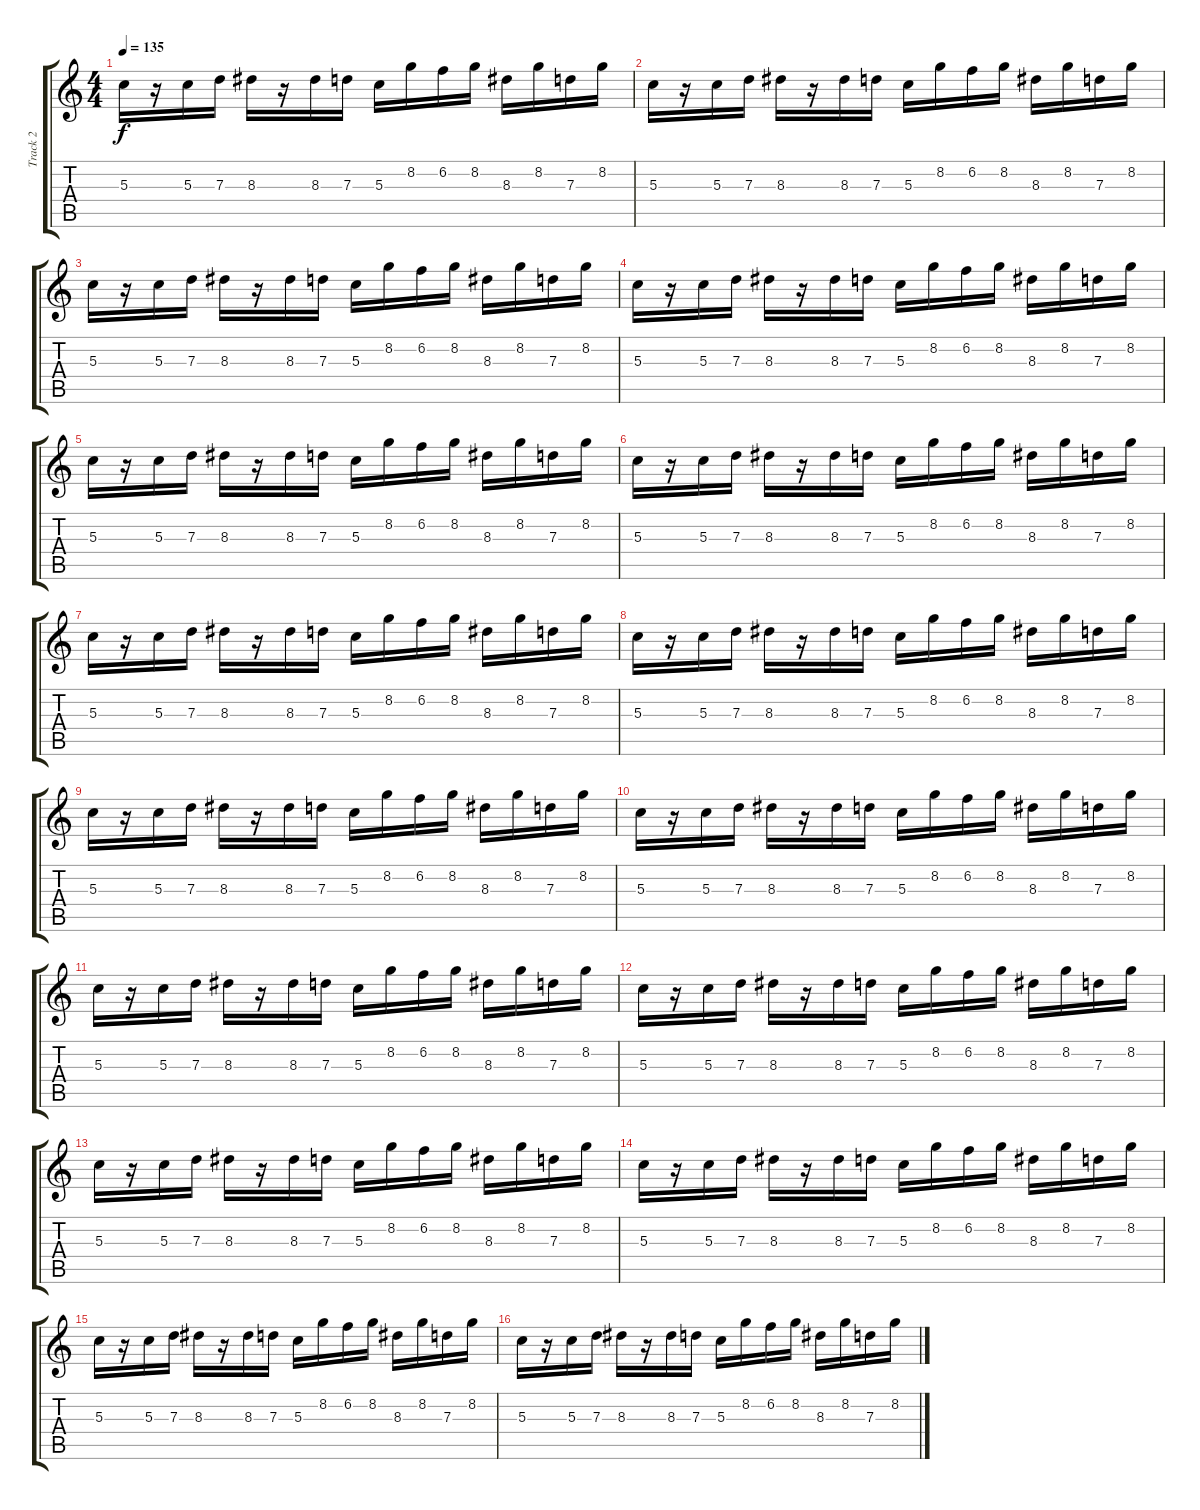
\track ("Track 2" "Track 2") {instrument electricguitarmuted}
\staff {score tabs}
\tuning (E4 B3 G3 D3 A2 E2) {hide}
\ts (4 4)
\tempo 135
\clef g2
\ks c
5.3.16{dy f} r.16 5.3.16 7.3.16 8.3.16 r.16 8.3.16 7.3.16 5.3.16 8.2.16 6.2.16 8.2.16 8.3.16 8.2.16 7.3.16 8.2.16 |
5.3.16 r.16 5.3.16 7.3.16 8.3.16 r.16 8.3.16 7.3.16 5.3.16 8.2.16 6.2.16 8.2.16 8.3.16 8.2.16 7.3.16 8.2.16 |
5.3.16 r.16 5.3.16 7.3.16 8.3.16 r.16 8.3.16 7.3.16 5.3.16 8.2.16 6.2.16 8.2.16 8.3.16 8.2.16 7.3.16 8.2.16 |
5.3.16 r.16 5.3.16 7.3.16 8.3.16 r.16 8.3.16 7.3.16 5.3.16 8.2.16 6.2.16 8.2.16 8.3.16 8.2.16 7.3.16 8.2.16 |
5.3.16 r.16 5.3.16 7.3.16 8.3.16 r.16 8.3.16 7.3.16 5.3.16 8.2.16 6.2.16 8.2.16 8.3.16 8.2.16 7.3.16 8.2.16 |
5.3.16 r.16 5.3.16 7.3.16 8.3.16 r.16 8.3.16 7.3.16 5.3.16 8.2.16 6.2.16 8.2.16 8.3.16 8.2.16 7.3.16 8.2.16 |
5.3.16 r.16 5.3.16 7.3.16 8.3.16 r.16 8.3.16 7.3.16 5.3.16 8.2.16 6.2.16 8.2.16 8.3.16 8.2.16 7.3.16 8.2.16 |
5.3.16 r.16 5.3.16 7.3.16 8.3.16 r.16 8.3.16 7.3.16 5.3.16 8.2.16 6.2.16 8.2.16 8.3.16 8.2.16 7.3.16 8.2.16 |
5.3.16 r.16 5.3.16 7.3.16 8.3.16 r.16 8.3.16 7.3.16 5.3.16 8.2.16 6.2.16 8.2.16 8.3.16 8.2.16 7.3.16 8.2.16 |
5.3.16 r.16 5.3.16 7.3.16 8.3.16 r.16 8.3.16 7.3.16 5.3.16 8.2.16 6.2.16 8.2.16 8.3.16 8.2.16 7.3.16 8.2.16 |
5.3.16 r.16 5.3.16 7.3.16 8.3.16 r.16 8.3.16 7.3.16 5.3.16 8.2.16 6.2.16 8.2.16 8.3.16 8.2.16 7.3.16 8.2.16 |
5.3.16 r.16 5.3.16 7.3.16 8.3.16 r.16 8.3.16 7.3.16 5.3.16 8.2.16 6.2.16 8.2.16 8.3.16 8.2.16 7.3.16 8.2.16 |
5.3.16 r.16 5.3.16 7.3.16 8.3.16 r.16 8.3.16 7.3.16 5.3.16 8.2.16 6.2.16 8.2.16 8.3.16 8.2.16 7.3.16 8.2.16 |
5.3.16 r.16 5.3.16 7.3.16 8.3.16 r.16 8.3.16 7.3.16 5.3.16 8.2.16 6.2.16 8.2.16 8.3.16 8.2.16 7.3.16 8.2.16 |
5.3.16 r.16 5.3.16 7.3.16 8.3.16 r.16 8.3.16 7.3.16 5.3.16 8.2.16 6.2.16 8.2.16 8.3.16 8.2.16 7.3.16 8.2.16 |
5.3.16 r.16 5.3.16 7.3.16 8.3.16 r.16 8.3.16 7.3.16 5.3.16 8.2.16 6.2.16 8.2.16 8.3.16 8.2.16 7.3.16 8.2.16
